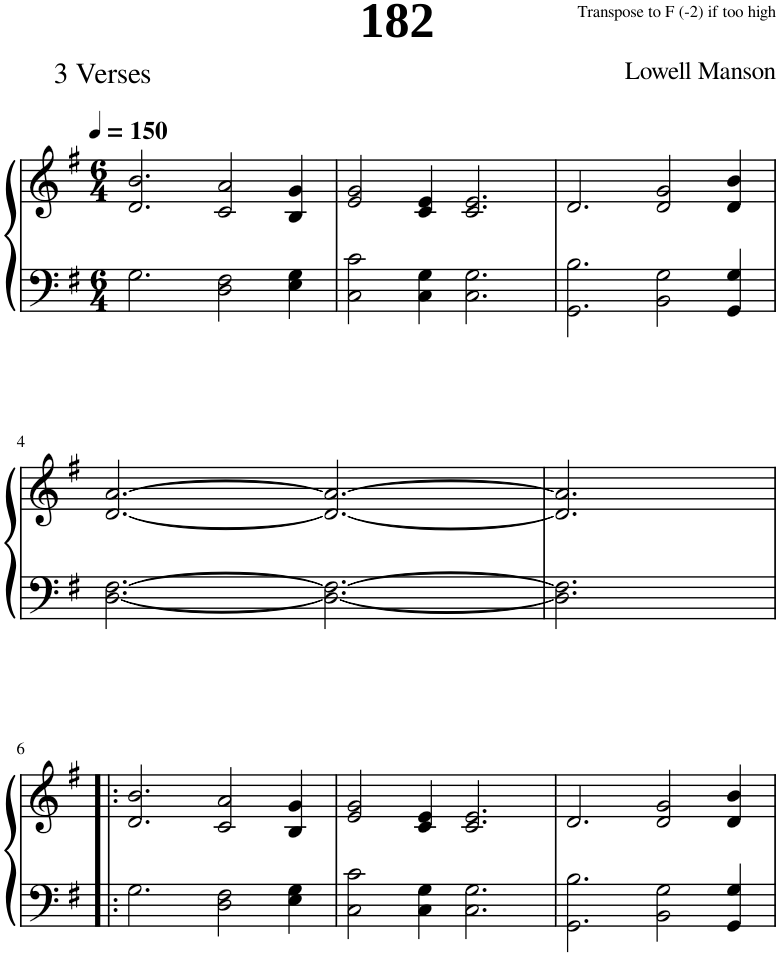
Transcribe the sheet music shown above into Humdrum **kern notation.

**kern	**kern
*part1	*part1
*staff2	*staff1
*I"Piano	*
*I'Pno.	*
*clefF4	*clefG2
*k[f#]	*k[f#]
*M6/4	*M6/4
*MM150	*MM150
=1	=1
2.G\	2.d/ 2.b/
2D\ 2F#\	2c/ 2a/
4E\ 4G\	4B/ 4g/
=2	=2
2C\ 2c\	2e/ 2g/
4C\ 4G\	4c/ 4e/
2.C\ 2.G\	2.c/ 2.e/
=3	=3
2.GG\ 2.B\	2.d/
2BB\ 2G\	2d/ 2g/
4GG/ 4G/	4d/ 4b/
!!LO:LB:g=z
=4	=4
[2.D\ [2.F#\	[2.d/ [2.a/
2.D\_ 2.F#\_	2.d/_ 2.a/_
=5	=5
2.D\] 2.F#\]	2.d/] 2.a/]
!!LO:LB:g=z
=6!|:	=6!|:
2.G\	2.d/ 2.b/
2D\ 2F#\	2c/ 2a/
4E\ 4G\	4B/ 4g/
=7	=7
2C\ 2c\	2e/ 2g/
4C\ 4G\	4c/ 4e/
2.C\ 2.G\	2.c/ 2.e/
=8	=8
2.GG\ 2.B\	2.d/
2BB\ 2G\	2d/ 2g/
4GG/ 4G/	4d/ 4b/
=	=
*-	*-
